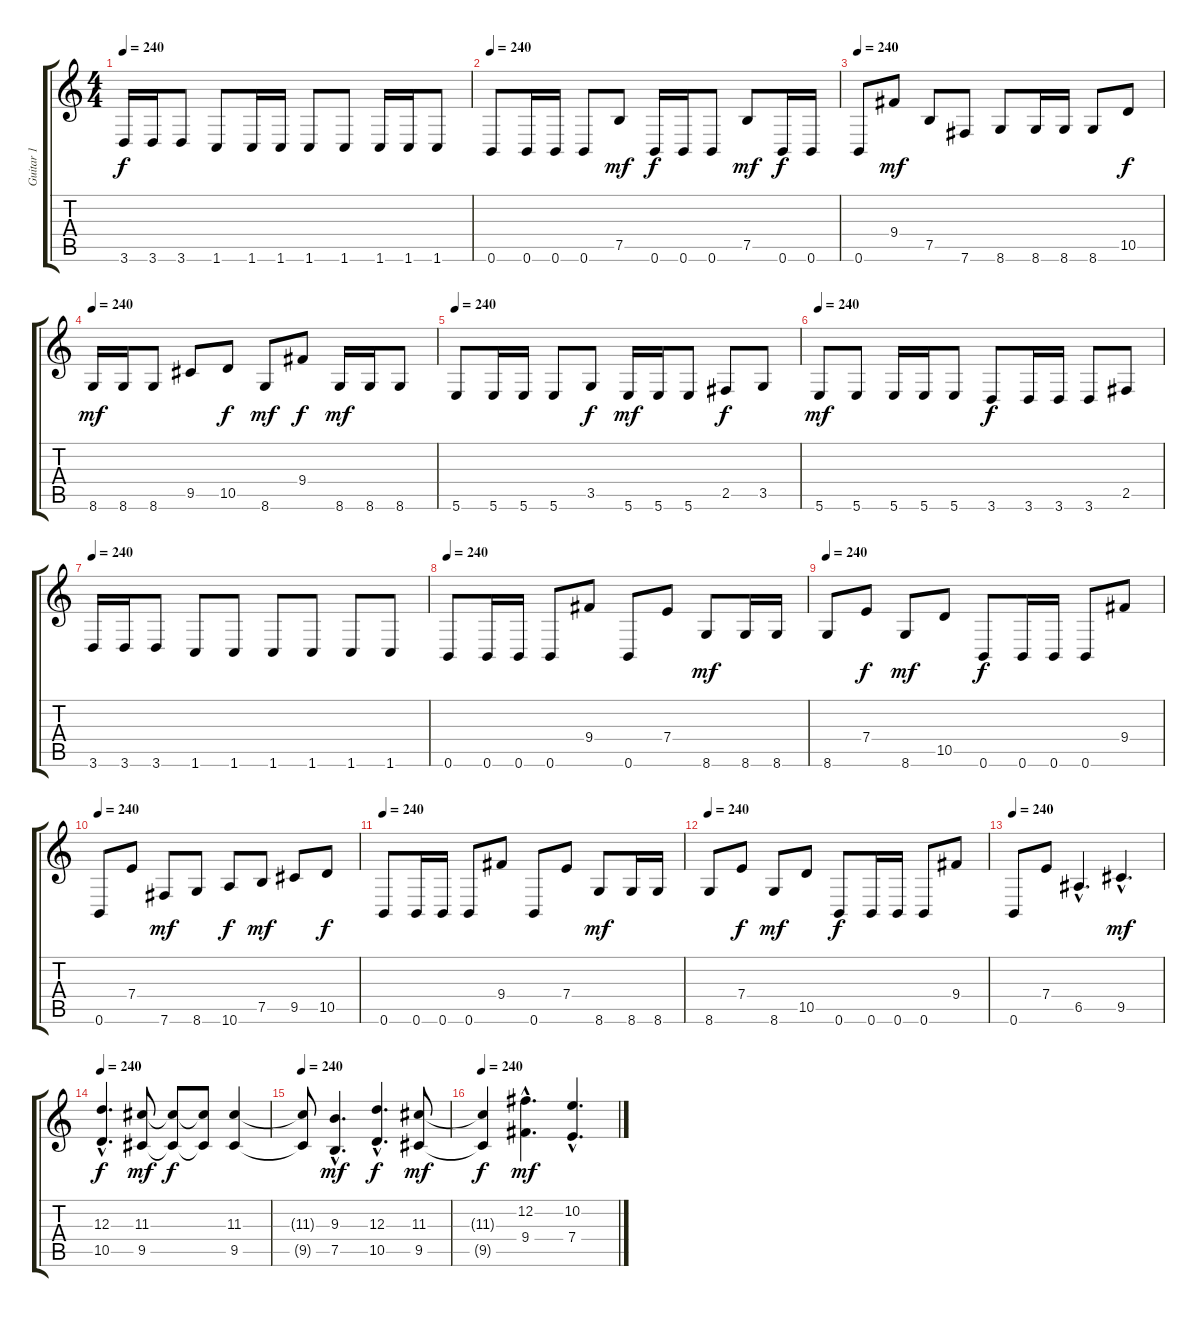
\track ("Guitar 1" "Guitar 1") {instrument distortionguitar}
\staff {score tabs}
\tuning (B3 Gb3 D3 A2 E2 B1) {hide}
\ts (4 4)
\tempo 240
\clef g2
\ks c
3.6.16{dy f} 3.6.16 3.6.8 1.6.8 1.6.16 1.6.16 1.6.8 1.6.8 1.6.16 1.6.16 1.6.8 |
\tempo 240
0.6.8 0.6.16 0.6.16 0.6.8 7.5.8{dy mf} 0.6.16{dy f} 0.6.16 0.6.8 7.5.8{dy mf} 0.6.16{dy f} 0.6.16 |
\tempo 240
0.6.8 9.4.8{dy mf} 7.5.8 7.6.8 8.6.8 8.6.16 8.6.16 8.6.8 10.5.8{dy f} |
\tempo 240
8.6.16{dy mf} 8.6.16 8.6.8 9.5.8 10.5.8{dy f} 8.6.8{dy mf} 9.4.8{dy f} 8.6.16{dy mf} 8.6.16 8.6.8 |
\tempo 240
5.6.8 5.6.16 5.6.16 5.6.8 3.5.8{dy f} 5.6.16{dy mf} 5.6.16 5.6.8 2.5.8{dy f} 3.5.8 |
\tempo 240
5.6.8{dy mf} 5.6.8 5.6.16 5.6.16 5.6.8 3.6.8{dy f} 3.6.16 3.6.16 3.6.8 2.5.8 |
\tempo 240
3.6.16 3.6.16 3.6.8 1.6.8 1.6.8 1.6.8 1.6.8 1.6.8 1.6.8 |
\tempo 240
0.6.8 0.6.16 0.6.16 0.6.8 9.4.8 0.6.8 7.4.8 8.6.8{dy mf} 8.6.16 8.6.16 |
\tempo 240
8.6.8 7.4.8{dy f} 8.6.8{dy mf} 10.5.8 0.6.8{dy f} 0.6.16 0.6.16 0.6.8 9.4.8 |
\tempo 240
0.6.8 7.4.8 7.6.8{dy mf} 8.6.8 10.6.8{dy f} 7.5.8{dy mf} 9.5.8 10.5.8{dy f} |
\tempo 240
0.6.8 0.6.16 0.6.16 0.6.8 9.4.8 0.6.8 7.4.8 8.6.8{dy mf} 8.6.16 8.6.16 |
\tempo 240
8.6.8 7.4.8{dy f} 8.6.8{dy mf} 10.5.8 0.6.8{dy f} 0.6.16 0.6.16 0.6.8 9.4.8 |
\tempo 240
0.6.8 7.4.8 6.5{hac}.4{d} 9.5{hac}.4{d dy mf} |
\tempo 240
(12.3{hac} 10.5{hac}).4{d dy f} (11.3 9.5).8{dy mf} (11.3{t} 9.5{t}).8{dy f} (11.3{t} 9.5{t}).8 (11.3 9.5).4 |
\tempo 240
(11.3{t} 9.5{t}).8 (9.3{hac} 7.5{hac}).4{d dy mf} (12.3{hac} 10.5{hac}).4{d dy f} (11.3 9.5).8{dy mf} |
\tempo 240
(11.3{t} 9.5{t}).4{dy f} (12.2{hac} 9.4{hac}).4{d dy mf} (10.2{hac} 7.4{hac}).4{d}
